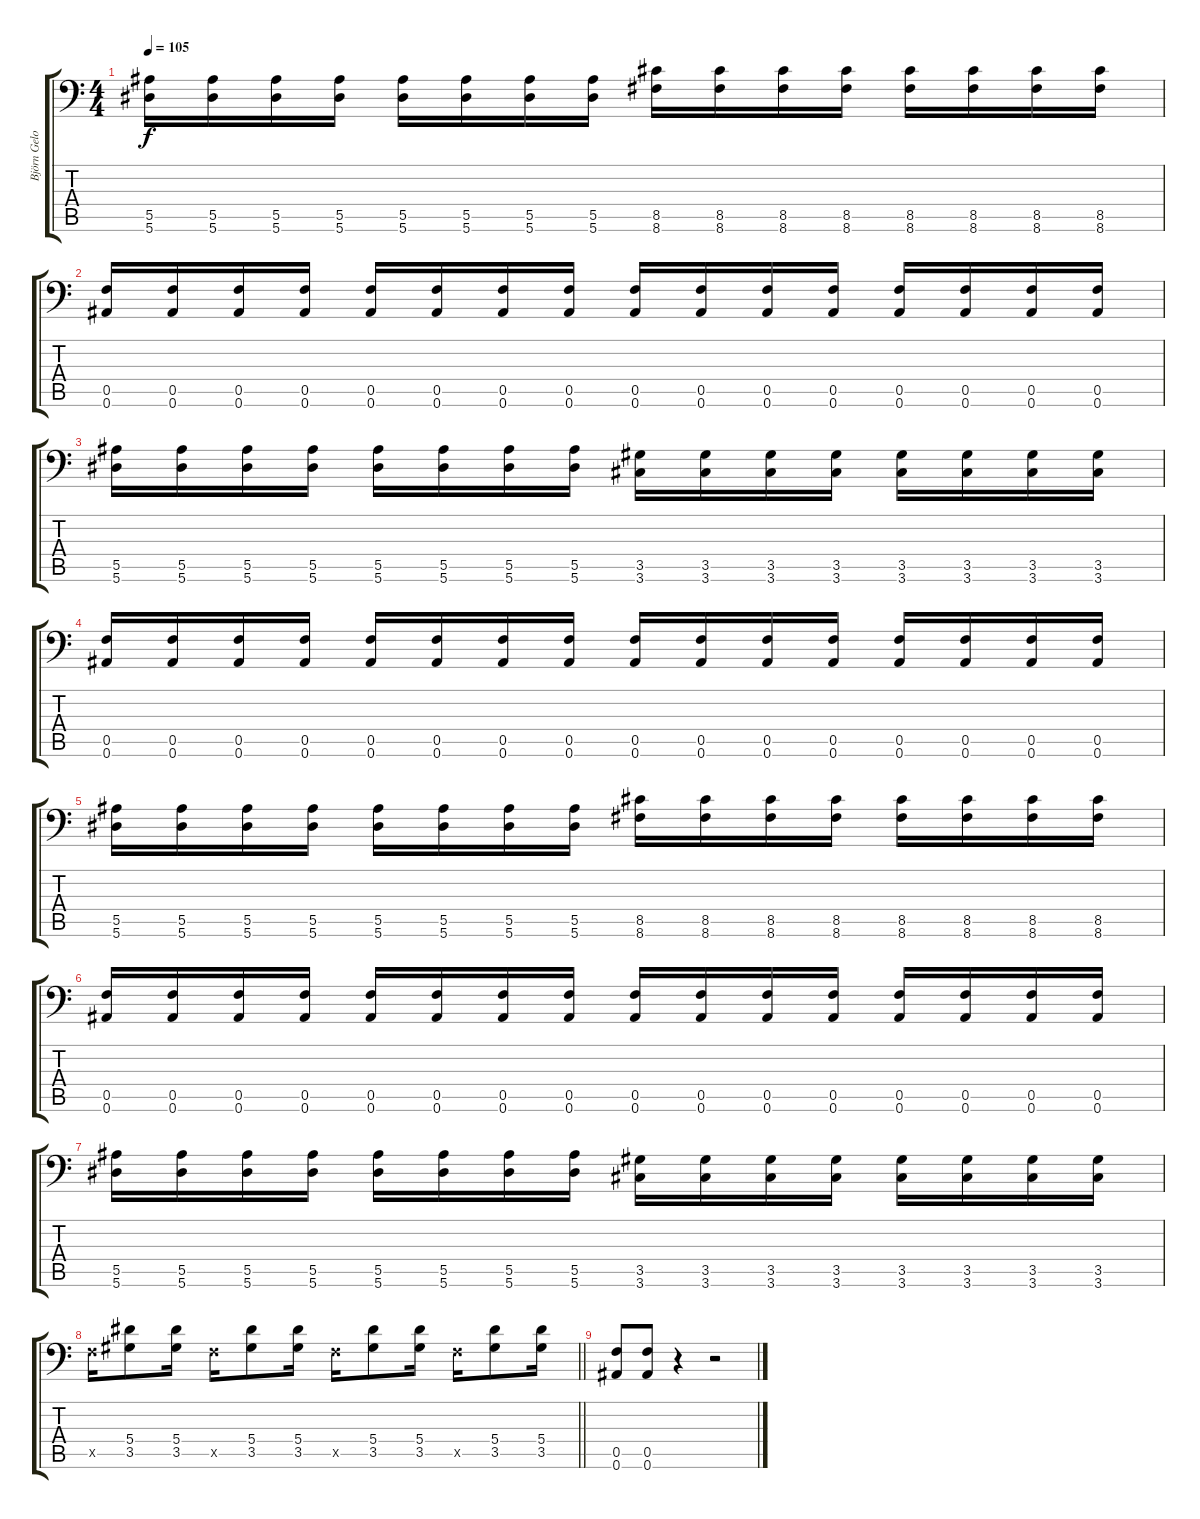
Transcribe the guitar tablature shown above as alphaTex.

\track ("Björn Gelotte" "Björn Gelo") {instrument distortionguitar}
\staff {score tabs}
\tuning (C4 G3 Eb3 Bb2 F2 Bb1) {hide}
\ts (4 4)
\tempo 105
\clef f4
\ks c
(5.5 5.6).16{dy f} (5.5 5.6).16 (5.5 5.6).16 (5.5 5.6).16 (5.5 5.6).16 (5.5 5.6).16 (5.5 5.6).16 (5.5 5.6).16 (8.5 8.6).16 (8.5 8.6).16 (8.5 8.6).16 (8.5 8.6).16 (8.5 8.6).16 (8.5 8.6).16 (8.5 8.6).16 (8.5 8.6).16 |
(0.5 0.6).16 (0.5 0.6).16 (0.5 0.6).16 (0.5 0.6).16 (0.5 0.6).16 (0.5 0.6).16 (0.5 0.6).16 (0.5 0.6).16 (0.5 0.6).16 (0.5 0.6).16 (0.5 0.6).16 (0.5 0.6).16 (0.5 0.6).16 (0.5 0.6).16 (0.5 0.6).16 (0.5 0.6).16 |
(5.5 5.6).16 (5.5 5.6).16 (5.5 5.6).16 (5.5 5.6).16 (5.5 5.6).16 (5.5 5.6).16 (5.5 5.6).16 (5.5 5.6).16 (3.5 3.6).16 (3.5 3.6).16 (3.5 3.6).16 (3.5 3.6).16 (3.5 3.6).16 (3.5 3.6).16 (3.5 3.6).16 (3.5 3.6).16 |
(0.5 0.6).16 (0.5 0.6).16 (0.5 0.6).16 (0.5 0.6).16 (0.5 0.6).16 (0.5 0.6).16 (0.5 0.6).16 (0.5 0.6).16 (0.5 0.6).16 (0.5 0.6).16 (0.5 0.6).16 (0.5 0.6).16 (0.5 0.6).16 (0.5 0.6).16 (0.5 0.6).16 (0.5 0.6).16 |
(5.5 5.6).16 (5.5 5.6).16 (5.5 5.6).16 (5.5 5.6).16 (5.5 5.6).16 (5.5 5.6).16 (5.5 5.6).16 (5.5 5.6).16 (8.5 8.6).16 (8.5 8.6).16 (8.5 8.6).16 (8.5 8.6).16 (8.5 8.6).16 (8.5 8.6).16 (8.5 8.6).16 (8.5 8.6).16 |
(0.5 0.6).16 (0.5 0.6).16 (0.5 0.6).16 (0.5 0.6).16 (0.5 0.6).16 (0.5 0.6).16 (0.5 0.6).16 (0.5 0.6).16 (0.5 0.6).16 (0.5 0.6).16 (0.5 0.6).16 (0.5 0.6).16 (0.5 0.6).16 (0.5 0.6).16 (0.5 0.6).16 (0.5 0.6).16 |
(5.5 5.6).16 (5.5 5.6).16 (5.5 5.6).16 (5.5 5.6).16 (5.5 5.6).16 (5.5 5.6).16 (5.5 5.6).16 (5.5 5.6).16 (3.5 3.6).16 (3.5 3.6).16 (3.5 3.6).16 (3.5 3.6).16 (3.5 3.6).16 (3.5 3.6).16 (3.5 3.6).16 (3.5 3.6).16 |
\barLineRight lightlight
0.5{x}.16 (5.4 3.5).8 (5.4 3.5).16 0.5{x}.16 (5.4 3.5).8 (5.4 3.5).16 0.5{x}.16 (5.4 3.5).8 (5.4 3.5).16 0.5{x}.16 (5.4 3.5).8 (5.4 3.5).16 |
(0.5 0.6).8 (0.5 0.6).8 r.4 r.2
